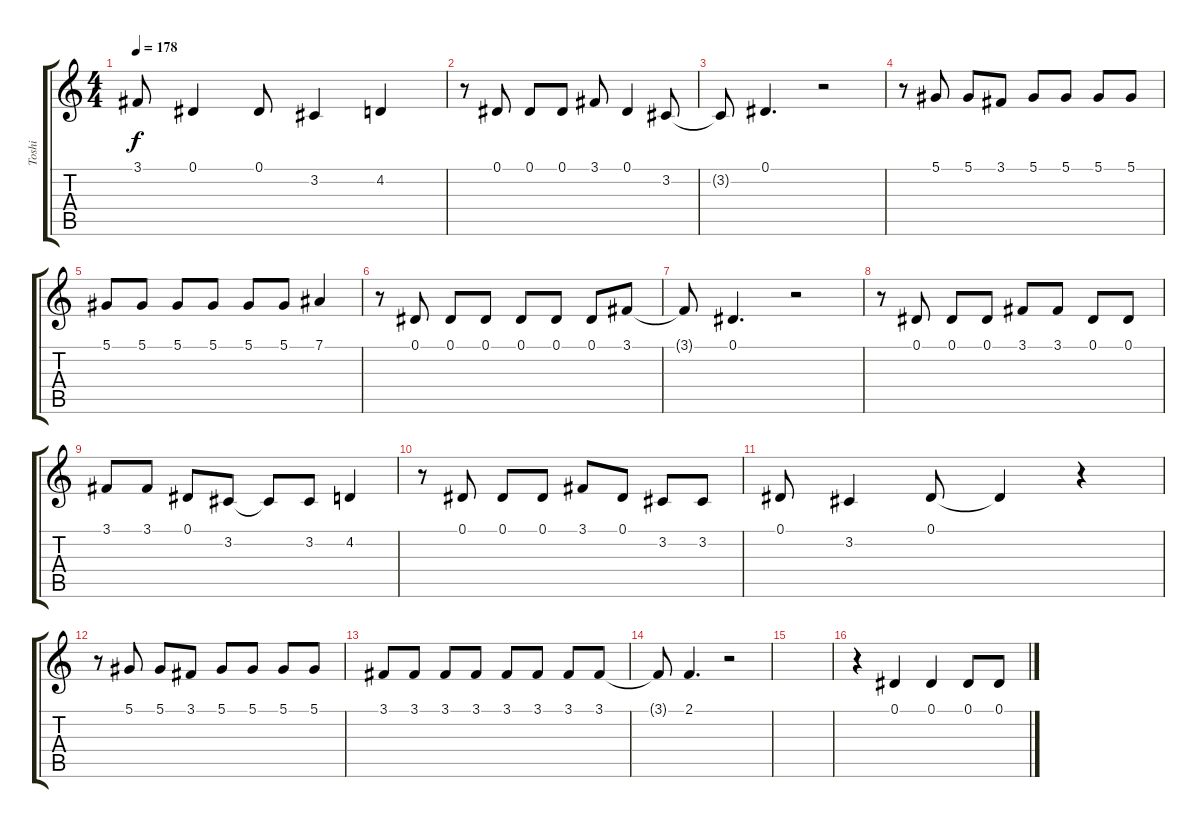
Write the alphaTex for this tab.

\track ("Toshi" "Toshi") {instrument trumpet}
\staff {score tabs}
\tuning (Eb4 Bb3 Gb3 Db3 Ab2 Eb2) {hide}
\ts (4 4)
\tempo 178
\clef g2
\ks c
3.1{t}.8{dy f} 0.1.4 0.1.8 3.2.4 4.2.4 |
r.8 0.1.8 0.1.8 0.1.8 3.1.8 0.1.4 3.2.8 |
3.2{t}.8 0.1.4{d} r.2 |
r.8 5.1.8 5.1.8 3.1.8 5.1.8 5.1.8 5.1.8 5.1.8 |
5.1.8 5.1.8 5.1.8 5.1.8 5.1.8 5.1.8 7.1.4 |
r.8 0.1.8 0.1.8 0.1.8 0.1.8 0.1.8 0.1.8 3.1.8 |
3.1{t}.8 0.1.4{d} r.2 |
r.8 0.1.8 0.1.8 0.1.8 3.1.8 3.1.8 0.1.8 0.1.8 |
3.1.8 3.1.8 0.1.8 3.2.8 3.2{t}.8 3.2.8 4.2.4 |
r.8 0.1.8 0.1.8 0.1.8 3.1.8 0.1.8 3.2.8 3.2.8 |
0.1.8 3.2.4 0.1.8 0.1{t}.4 r.4 |
r.8 5.1.8 5.1.8 3.1.8 5.1.8 5.1.8 5.1.8 5.1.8 |
3.1.8 3.1.8 3.1.8 3.1.8 3.1.8 3.1.8 3.1.8 3.1.8 |
3.1{t}.8 2.1.4{d} r.2 |
|
\section ("" "")
r.4 0.1.4 0.1.4 0.1.8 0.1.8
